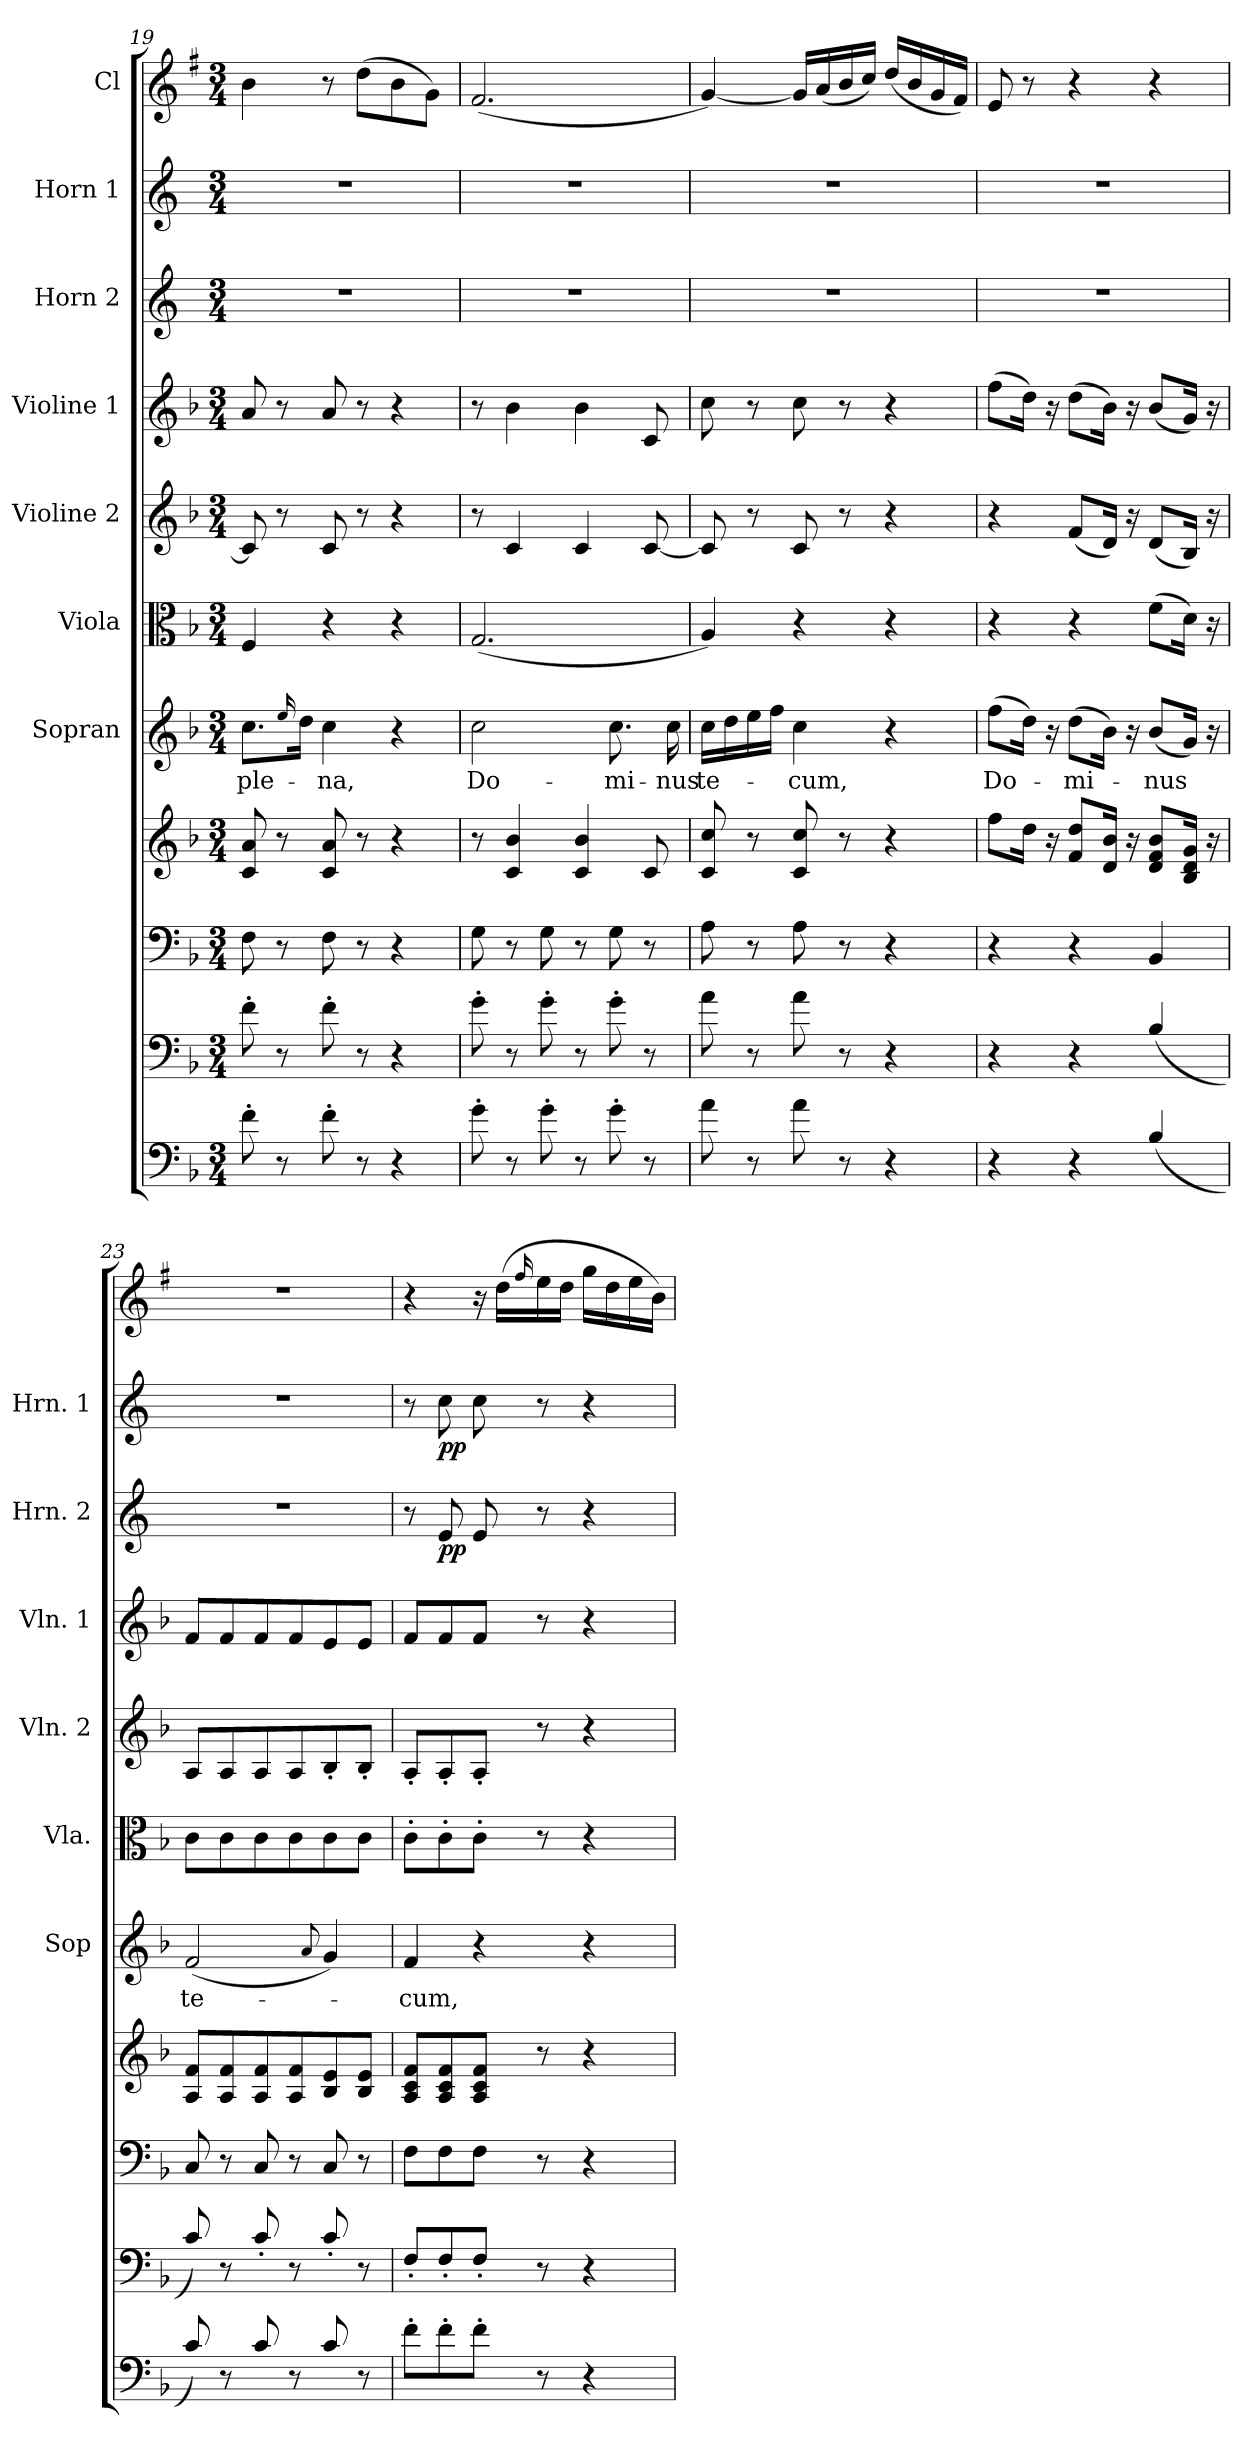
**kern	**kern	**kern	**kern	**kern	**text	**kern	**kern	**kern	**kern	**dynam	**kern	**dynam	**kern
*part10	*part9	*part8	*part8	*part7	*part7	*part6	*part5	*part4	*part3	*part3	*part2	*part2	*part1
*staff11	*staff10	*staff9	*staff8	*staff7	*staff7	*staff6	*staff5	*staff4	*staff3	*staff3	*staff2	*staff2	*staff1
*	*	*	*	*I"Sopran	*	*I"Viola	*I"Violine 2	*I"Violine 1	*I"Horn 2	*	*I"Horn 1	*	*I"Cl
*	*	*	*	*I'Sop	*	*I'Vla.	*I'Vln. 2	*I'Vln. 1	*I'Hrn. 2	*	*I'Hrn. 1	*	*
*clefF4	*clefF4	*clefF4	*clefG2	*clefG2	*	*clefC3	*clefG2	*clefG2	*clefG2	*	*clefG2	*	*clefG2
*ITrd7c12	*ITrd7c12	*	*	*	*	*	*	*	*ITrd4c7	*	*ITrd4c7	*	*ITrd1c2
*k[b-]	*k[b-]	*k[b-]	*k[b-]	*k[b-]	*	*k[b-]	*k[b-]	*k[b-]	*k[b-]	*	*k[b-]	*	*k[b-]
*F:	*F:	*F:	*F:	*F:	*	*F:	*F:	*F:	*F:	*	*F:	*	*F:
*M3/4	*M3/4	*M3/4	*M3/4	*M3/4	*	*M3/4	*M3/4	*M3/4	*M3/4	*	*M3/4	*	*M3/4
=19	=19	=19	=19	=19	=19	=19	=19	=19	=19	=19	=19	=19	=19
!	!	!	!	!	!LO:LY:b	!	!	!	!	!	!	!	!
8F'>\	8F'>\	8F\	8c/ 8a/	8.cc\L	ple-	4F/	8c/]	8a/	2.r	.	2.r	.	4a\
8r	8r	8r	8r	.	.	.	8r	8r	.	.	.	.	.
.	.	.	.	16qqee/	.	.	.	.	.	.	.	.	.
.	.	.	.	16dd\Jk	.	.	.	.	.	.	.	.	.
!	!	!	!	!	!LO:LY:b	!	!	!	!	!	!	!	!
8F'>\	8F'>\	8F\	8c/ 8a/	4cc\	-na,	4r	8c/	8a/	.	.	.	.	8r
8r	8r	8r	8r	.	.	.	8r	8r	.	.	.	.	(>8cc\L
4r	4r	4r	4r	4r	.	4r	4r	4r	.	.	.	.	8a\
.	.	.	.	.	.	.	.	.	.	.	.	.	8f\J)
!!LO:PB:g=z
=20	=20	=20	=20	=20	=20	=20	=20	=20	=20	=20	=20	=20	=20
!	!	!	!	!	!LO:LY:b	!	!	!	!	!	!	!	!
8G'>\	8G'>\	8G\	8r	2cc\	Do-	(<2.G/	8r	8r	2.r	.	2.r	.	(<2.e/
8r	8r	8r	4c/ 4b-/	.	.	.	4c/	4b-\	.	.	.	.	.
8G'>\	8G'>\	8G\	.	.	.	.	.	.	.	.	.	.	.
8r	8r	8r	4c/ 4b-/	.	.	.	4c/	4b-\	.	.	.	.	.
!	!	!	!	!	!LO:LY:b	!	!	!	!	!	!	!	!
8G'>\	8G'>\	8G\	.	8.cc\	-mi-	.	.	.	.	.	.	.	.
8r	8r	8r	8c/	.	.	.	[8c/	8c/	.	.	.	.	.
!	!	!	!	!	!LO:LY:b	!	!	!	!	!	!	!	!
.	.	.	.	16cc\	-nus	.	.	.	.	.	.	.	.
=21	=21	=21	=21	=21	=21	=21	=21	=21	=21	=21	=21	=21	=21
!	!	!	!	!	!LO:LY:b	!	!	!	!	!	!	!	!
8A\	8A\	8A\	8c/ 8cc/	16cc\LL	te-	4A/)	8c/]	8cc\	2.r	.	2.r	.	[4f/)
.	.	.	.	16dd\	.	.	.	.	.	.	.	.	.
8r	8r	8r	8r	16ee\	.	.	8r	8r	.	.	.	.	.
.	.	.	.	16ff\JJ	.	.	.	.	.	.	.	.	.
!	!	!	!	!	!LO:LY:b	!	!	!	!	!	!	!	!
8A\	8A\	8A\	8c/ 8cc/	4cc\	-cum,	4r	8c/	8cc\	.	.	.	.	16f/LL]
.	.	.	.	.	.	.	.	.	.	.	.	.	(<16g/
8r	8r	8r	8r	.	.	.	8r	8r	.	.	.	.	16a/
.	.	.	.	.	.	.	.	.	.	.	.	.	16b-/JJ)
4r	4r	4r	4r	4r	.	4r	4r	4r	.	.	.	.	(<16cc/LL
.	.	.	.	.	.	.	.	.	.	.	.	.	16a/
.	.	.	.	.	.	.	.	.	.	.	.	.	16f/
.	.	.	.	.	.	.	.	.	.	.	.	.	16e/JJ)
=22	=22	=22	=22	=22	=22	=22	=22	=22	=22	=22	=22	=22	=22
!	!	!	!	!	!LO:LY:b	!	!	!	!	!	!	!	!
4r	4r	4r	8ff\L	(>8ff\L	Do-	4r	4r	(>8ff\L	2.r	.	2.r	.	8d/
.	.	.	16dd\Jk	16dd\Jk)	.	.	.	16dd\Jk)	.	.	.	.	8r
.	.	.	16r	16r	.	.	.	16r	.	.	.	.	.
!	!	!	!	!	!LO:LY:b	!	!	!	!	!	!	!	!
4r	4r	4r	8f/ 8dd/L	(>8dd\L	-mi-	4r	(<8f/L	(>8dd\L	.	.	.	.	4r
.	.	.	16d/ 16b-/Jk	16b-\Jk)	.	.	16d/Jk)	16b-\Jk)	.	.	.	.	.
.	.	.	16r	16r	.	.	16r	16r	.	.	.	.	.
!	!	!	!	!	!LO:LY:b	!	!	!	!	!	!	!	!
(<4BB-/	(<4BB-/	4BB-/	8d/ 8f/ 8b-/L	(<8b-/L	-nus	(>8f\L	(<8d/L	(<8b-/L	.	.	.	.	4r
.	.	.	16B-/ 16d/ 16g/Jk	16g/Jk)	.	16d\Jk)	16B-/Jk)	16g/Jk)	.	.	.	.	.
.	.	.	16r	16r	.	16r	16r	16r	.	.	.	.	.
=23	=23	=23	=23	=23	=23	=23	=23	=23	=23	=23	=23	=23	=23
!	!	!	!	!	!LO:LY:b	!	!	!	!	!	!	!	!
8C/)	8C/)	8C/	8A/ 8f/L	(<2f/	te-	8c\L	8A/L	8f/L	2.r	.	2.r	.	2.r
8r	8r	8r	8A/ 8f/	.	.	8c\	8A/	8f/	.	.	.	.	.
8C/	8C'</	8C/	8A/ 8f/	.	.	8c\	8A/	8f/	.	.	.	.	.
8r	8r	8r	8A/ 8f/	.	.	8c\	8A/	8f/	.	.	.	.	.
.	.	.	.	8qqa/	.	.	.	.	.	.	.	.	.
8C/	8C'</	8C/	8B-/ 8e/	4g/)	.	8c\	8B-'</	8e/	.	.	.	.	.
8r	8r	8r	8B-/ 8e/J	.	.	8c\J	8B-'</J	8e/J	.	.	.	.	.
!!LO:PB:g=z
=24	=24	=24	=24	=24	=24	=24	=24	=24	=24	=24	=24	=24	=24
!	!	!	!	!	!LO:LY:b	!	!	!	!	!	!	!	!
8F'>\L	8FF'</L	8F\L	8A/ 8c/ 8f/L	4f/	-cum,	8c'>\L	8A'</L	8f/L	8r	.	8r	.	4r
!	!	!	!	!	!	!	!	!	!	!LO:DY:b	!	!LO:DY:b	!
8F'>\	8FF'</	8F\	8A/ 8c/ 8f/	.	.	8c'>\	8A'</	8f/	8A/	pp	8f\	pp	.
8F'>\J	8FF'</J	8F\J	8A/ 8c/ 8f/J	4r	.	8c'>\J	8A'</J	8f/J	8A/	.	8f\	.	16r
.	.	.	.	.	.	.	.	.	.	.	.	.	(>16cc\LL
.	.	.	.	.	.	.	.	.	.	.	.	.	16qqee/
8r	8r	8r	8r	.	.	8r	8r	8r	8r	.	8r	.	16dd\
.	.	.	.	.	.	.	.	.	.	.	.	.	16cc\JJ
4r	4r	4r	4r	4r	.	4r	4r	4r	4r	.	4r	.	16ff\LL
.	.	.	.	.	.	.	.	.	.	.	.	.	16cc\
.	.	.	.	.	.	.	.	.	.	.	.	.	16dd\
.	.	.	.	.	.	.	.	.	.	.	.	.	16a\JJ)
=	=	=	=	=	=	=	=	=	=	=	=	=	=
*-	*-	*-	*-	*-	*-	*-	*-	*-	*-	*-	*-	*-	*-
